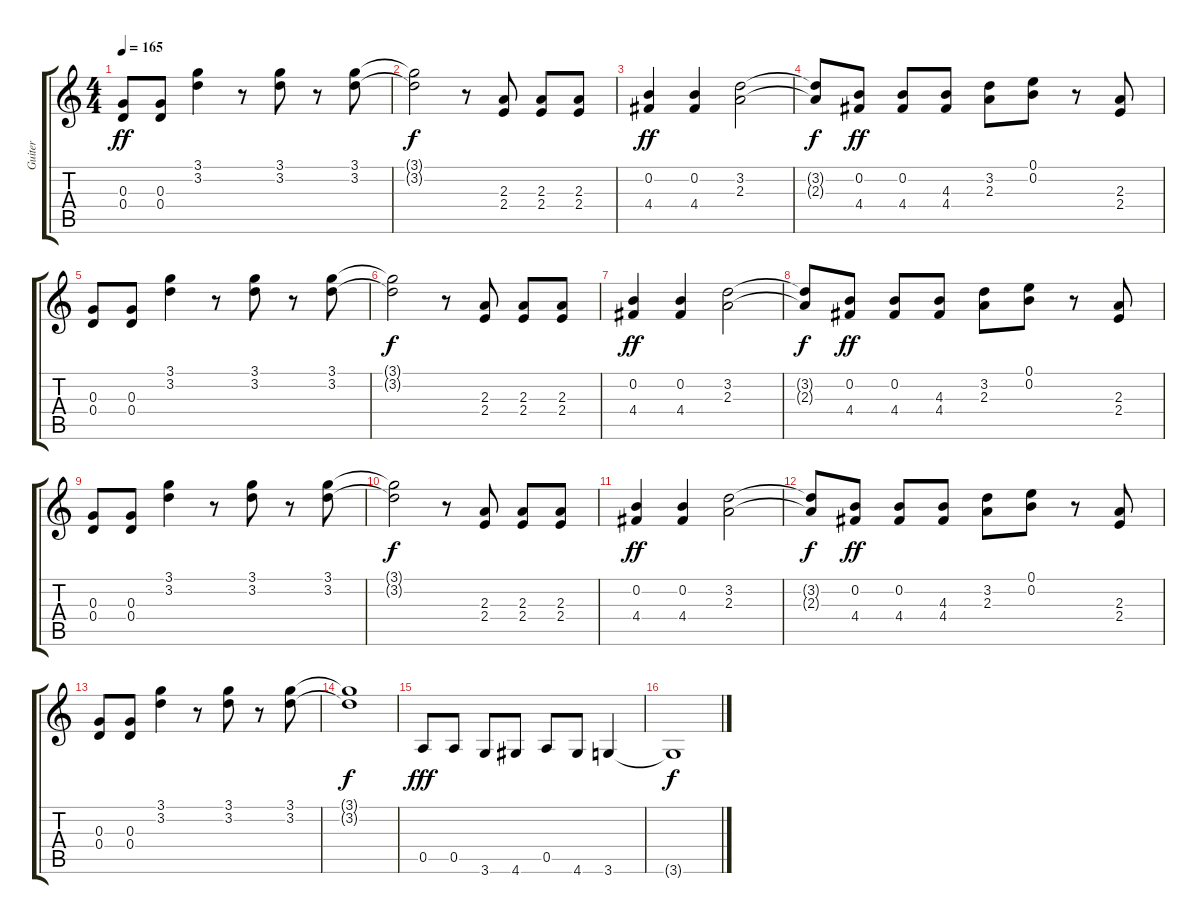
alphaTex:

\track ("Guiter" "Guiter") {instrument overdrivenguitar}
\staff {score tabs}
\tuning (E4 B3 G3 D3 A2 E2) {hide}
\ts (4 4)
\tempo 165
\clef g2
\ks c
(0.3 0.4).8{dy ff} (0.3 0.4).8 (3.1 3.2).4 r.8 (3.1 3.2).8 r.8 (3.1 3.2).8 |
(3.1{t} 3.2{t}).2{dy f} r.8 (2.3 2.4).8 (2.3 2.4).8 (2.3 2.4).8 |
(0.2 4.4).4{dy ff} (0.2 4.4).4 (3.2 2.3).2 |
(3.2{t} 2.3{t}).8{dy f} (0.2 4.4).8{dy ff} (0.2 4.4).8 (4.3 4.4).8 (3.2 2.3).8 (0.1 0.2).8 r.8 (2.3 2.4).8 |
(0.3 0.4).8 (0.3 0.4).8 (3.1 3.2).4 r.8 (3.1 3.2).8 r.8 (3.1 3.2).8 |
(3.1{t} 3.2{t}).2{dy f} r.8 (2.3 2.4).8 (2.3 2.4).8 (2.3 2.4).8 |
(0.2 4.4).4{dy ff} (0.2 4.4).4 (3.2 2.3).2 |
(3.2{t} 2.3{t}).8{dy f} (0.2 4.4).8{dy ff} (0.2 4.4).8 (4.3 4.4).8 (3.2 2.3).8 (0.1 0.2).8 r.8 (2.3 2.4).8 |
(0.3 0.4).8 (0.3 0.4).8 (3.1 3.2).4 r.8 (3.1 3.2).8 r.8 (3.1 3.2).8 |
(3.1{t} 3.2{t}).2{dy f} r.8 (2.3 2.4).8 (2.3 2.4).8 (2.3 2.4).8 |
(0.2 4.4).4{dy ff} (0.2 4.4).4 (3.2 2.3).2 |
(3.2{t} 2.3{t}).8{dy f} (0.2 4.4).8{dy ff} (0.2 4.4).8 (4.3 4.4).8 (3.2 2.3).8 (0.1 0.2).8 r.8 (2.3 2.4).8 |
(0.3 0.4).8 (0.3 0.4).8 (3.1 3.2).4 r.8 (3.1 3.2).8 r.8 (3.1 3.2).8 |
(3.1{t} 3.2{t}).1{dy f} |
0.5.8{dy fff} 0.5.8 3.6.8 4.6.8 0.5.8 4.6.8 3.6.4 |
3.6{t}.1{dy f}
